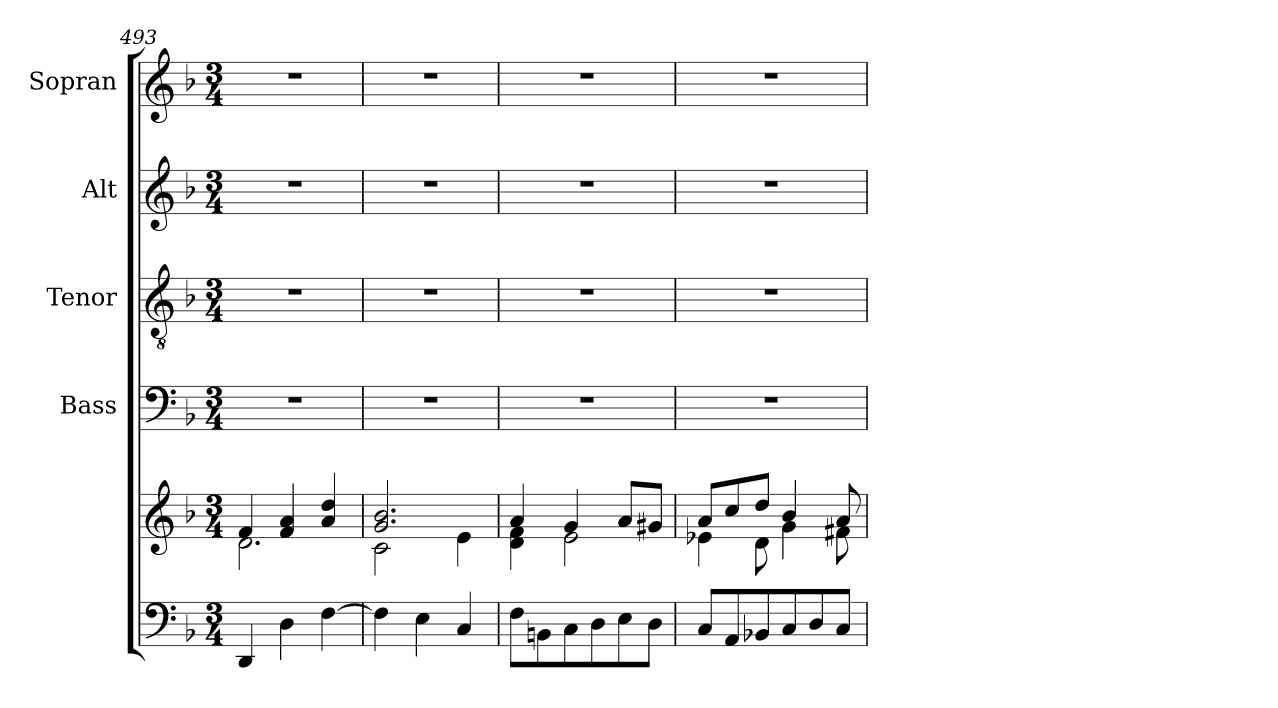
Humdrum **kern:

**kern	**kern	**kern	**kern	**kern	**kern
*part5	*part5	*part4	*part3	*part2	*part1
*staff6	*staff5	*staff4	*staff3	*staff2	*staff1
*	*	*I"Bass	*I"Tenor	*I"Alt	*I"Sopran
*	*	*I'B.	*I'T.	*I'A.	*I'S.
*clefF4	*clefG2	*clefF4	*clefGv2	*clefG2	*clefG2
*k[b-]	*k[b-]	*k[b-]	*k[b-]	*k[b-]	*k[b-]
*F:	*F:	*F:	*F:	*F:	*F:
*M3/4	*M3/4	*M3/4	*M3/4	*M3/4	*M3/4
=493	=493	=493	=493	=493	=493
*	*^	*	*	*	*
4DD/	4f/	2.d\	2.r	2.r	2.r	2.r
4D\	4f/ 4a/	.	.	.	.	.
[4F\	4a/ 4dd/	.	.	.	.	.
=494	=494	=494	=494	=494	=494	=494
4F\]	2.g/ 2.b-/	2c\	2.r	2.r	2.r	2.r
4E\	.	.	.	.	.	.
4C/	.	4e\	.	.	.	.
=495	=495	=495	=495	=495	=495	=495
8F\L	4a/	4d\ 4f\	2.r	2.r	2.r	2.r
8BBn\	.	.	.	.	.	.
8C\	4g/	2e\	.	.	.	.
8D\	.	.	.	.	.	.
8E\	8a/L	.	.	.	.	.
8D\J	8g#X/J	.	.	.	.	.
=496	=496	=496	=496	=496	=496	=496
8C/L	8a/L	4e-X\	2.r	2.r	2.r	2.r
8AA/	8cc/	.	.	.	.	.
8BB-X/	8dd/J	8d\	.	.	.	.
8C/	4b-/	4g\	.	.	.	.
8D/	.	.	.	.	.	.
8C/J	8a/	8f#X\	.	.	.	.
*	*v	*v	*	*	*	*
=	=	=	=	=	=
*-	*-	*-	*-	*-	*-
